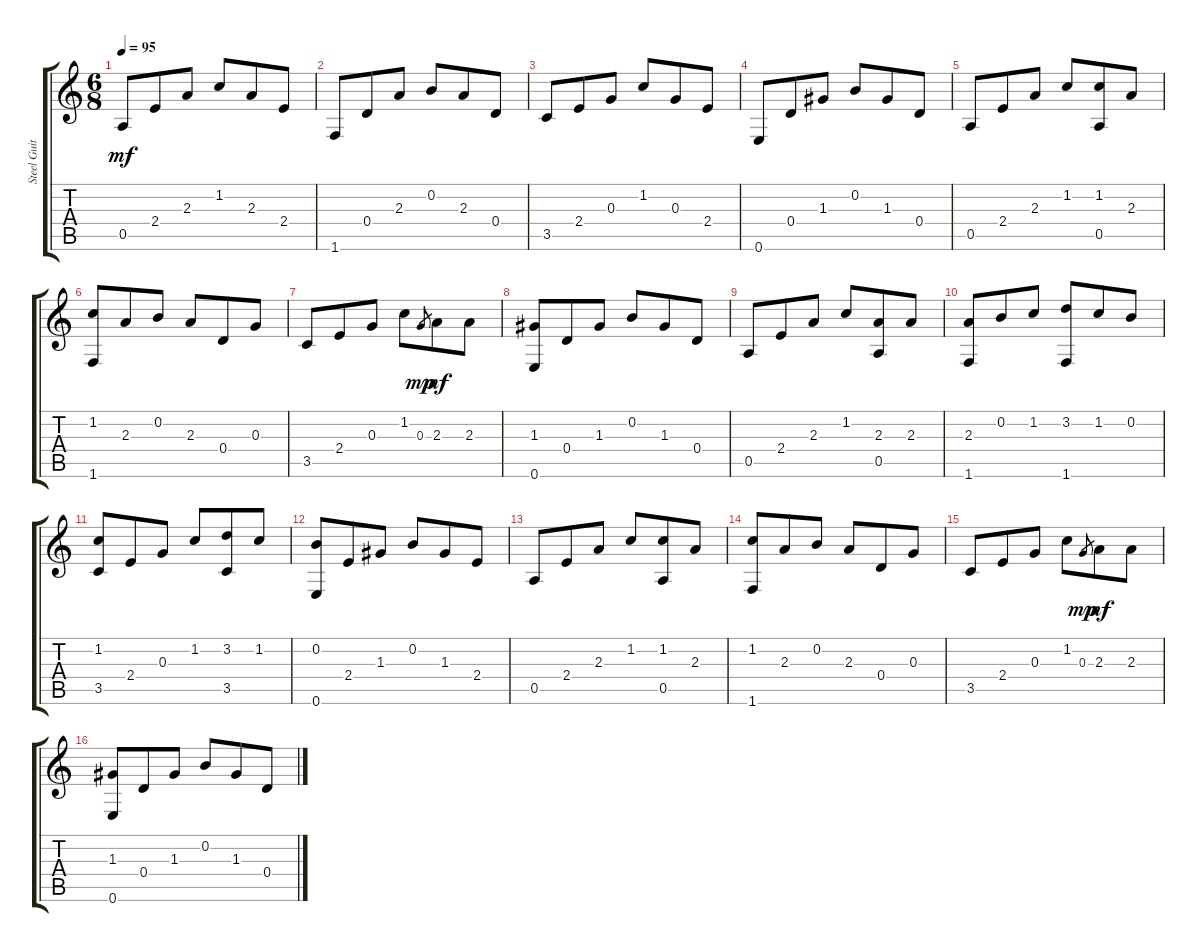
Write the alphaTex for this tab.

\track ("Steel Guitar" "Steel Guit") {instrument acousticguitarsteel}
\staff {score tabs}
\tuning (E4 B3 G3 D3 A2 E2) {hide}
\ts (6 8)
\tempo 95
\clef g2
\ks c
0.5.8{dy mf instrument acousticguitarsteel} 2.4.8 2.3.8 1.2.8 2.3.8 2.4.8 |
1.6.8 0.4.8 2.3.8 0.2.8 2.3.8 0.4.8 |
3.5.8 2.4.8 0.3.8 1.2.8 0.3.8 2.4.8 |
0.6.8 0.4.8 1.3.8 0.2.8 1.3.8 0.4.8 |
0.5.8 2.4.8 2.3.8 1.2.8 (1.2 0.5).8 2.3.8 |
(1.2 1.6).8 2.3.8 0.2.8 2.3.8 0.4.8 0.3.8 |
3.5.8 2.4.8 0.3.8 1.2.8 0.3.8{gr dy mp} 2.3.8{dy mf} 2.3.8 |
(1.3 0.6).8 0.4.8 1.3.8 0.2.8 1.3.8 0.4.8 |
0.5.8 2.4.8 2.3.8 1.2.8 (2.3 0.5).8 2.3.8 |
(2.3 1.6).8 0.2.8 1.2.8 (3.2 1.6).8 1.2.8 0.2.8 |
(1.2 3.5).8 2.4.8 0.3.8 1.2.8 (3.2 3.5).8 1.2.8 |
(0.2 0.6).8 2.4.8 1.3.8 0.2.8 1.3.8 2.4.8 |
0.5.8 2.4.8 2.3.8 1.2.8 (1.2 0.5).8 2.3.8 |
(1.2 1.6).8 2.3.8 0.2.8 2.3.8 0.4.8 0.3.8 |
3.5.8 2.4.8 0.3.8 1.2.8 0.3.8{gr dy mp} 2.3.8{dy mf} 2.3.8 |
(1.3 0.6).8 0.4.8 1.3.8 0.2.8 1.3.8 0.4.8
